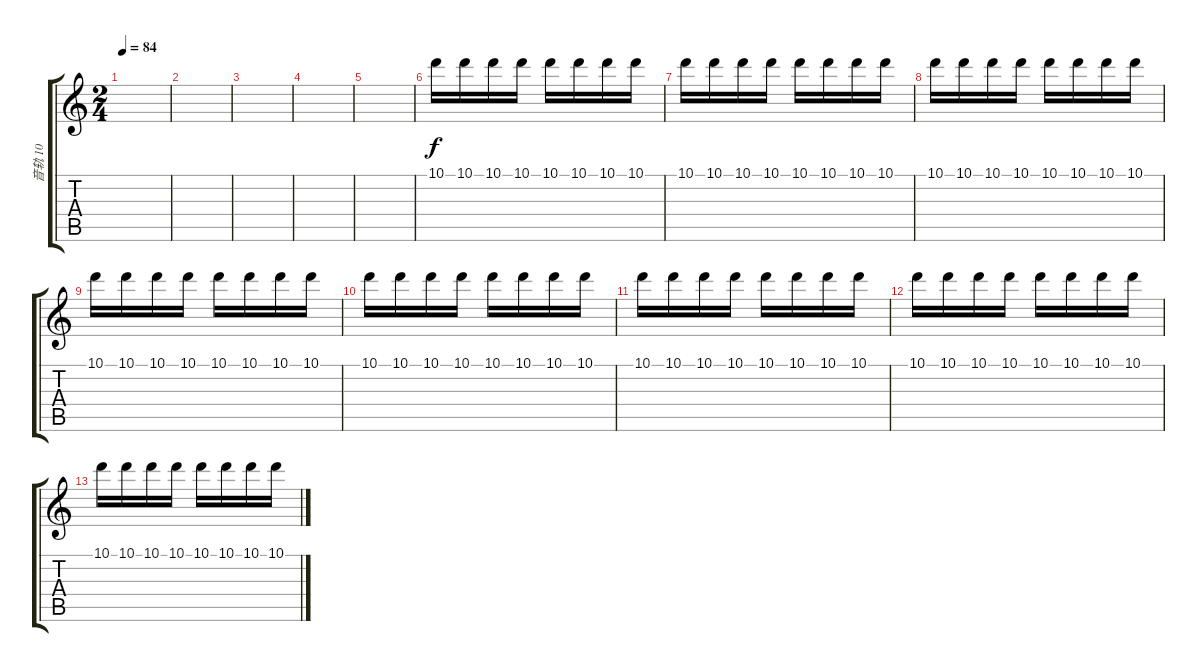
\track ("音轨 10" "音轨 10") {instrument acousticguitarsteel}
\staff {score tabs}
\tuning (E4 B3 G3 D3 A2 E2) {hide}
\ts (2 4)
\tempo 84
\clef g2
\ks c
|
|
|
|
|
10.1.16 10.1.16 10.1.16 10.1.16 10.1.16 10.1.16 10.1.16 10.1.16 |
10.1.16 10.1.16 10.1.16 10.1.16 10.1.16 10.1.16 10.1.16 10.1.16 |
10.1.16 10.1.16 10.1.16 10.1.16 10.1.16 10.1.16 10.1.16 10.1.16 |
10.1.16 10.1.16 10.1.16 10.1.16 10.1.16 10.1.16 10.1.16 10.1.16 |
10.1.16 10.1.16 10.1.16 10.1.16 10.1.16 10.1.16 10.1.16 10.1.16 |
10.1.16 10.1.16 10.1.16 10.1.16 10.1.16 10.1.16 10.1.16 10.1.16 |
10.1.16 10.1.16 10.1.16 10.1.16 10.1.16 10.1.16 10.1.16 10.1.16 |
10.1.16 10.1.16 10.1.16 10.1.16 10.1.16 10.1.16 10.1.16 10.1.16
